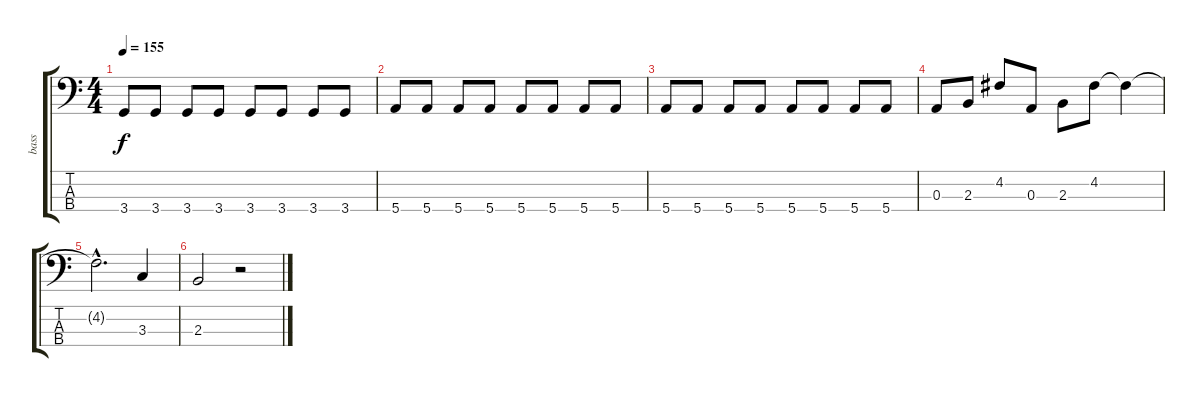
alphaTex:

\track ("bass" "bass") {instrument electricbassfinger}
\staff {score tabs}
\tuning (G2 D2 A1 E1) {hide}
\ts (4 4)
\tempo 155
\clef f4
\ks c
3.4.8{dy f} 3.4.8 3.4.8 3.4.8 3.4.8 3.4.8 3.4.8 3.4.8 |
5.4.8 5.4.8 5.4.8 5.4.8 5.4.8 5.4.8 5.4.8 5.4.8 |
5.4.8 5.4.8 5.4.8 5.4.8 5.4.8 5.4.8 5.4.8 5.4.8 |
0.3.8 2.3.8 4.2.8 0.3.8 2.3.8 4.2.8 4.2{t}.4 |
4.2{hac t}.2{d} 3.3.4 |
2.3.2 r.2
